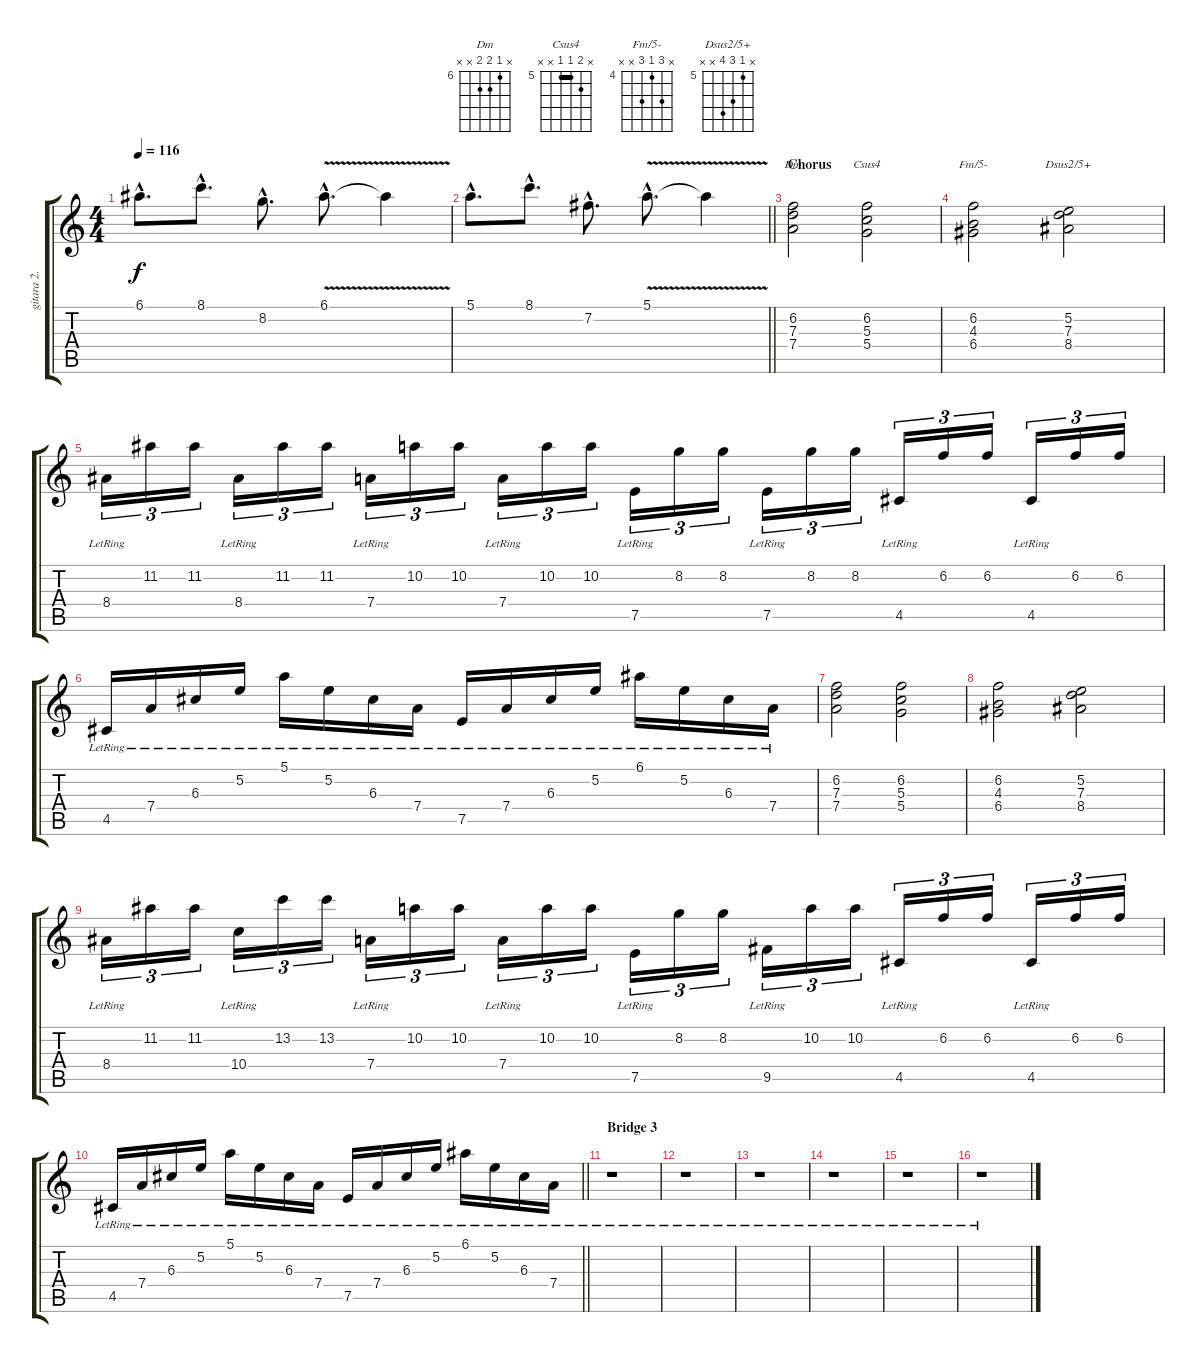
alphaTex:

\track ("gitara 2." "gitara 2.") {instrument electricguitarjazz}
\staff {score tabs}
\tuning (E4 B3 G3 D3 A2 E2) {hide}
\chord ("Dm" x 6 7 7 x x) {firstfret 6}
\chord ("Csus4" x 6 5 5 x x) {firstfret 5 barre 5}
\chord ("Fm/5-" x 6 4 6 x x) {firstfret 4}
\chord ("Dsus2/5+" x 5 7 8 x x) {firstfret 5}
\ts (4 4)
\tempo 116
\clef g2
\ks c
6.1{hac}.8{d dy f} 8.1{hac}.8{d} 8.2{hac}.8{d} 6.1{v hac}.8{d} 6.1{t}.4 |
\barLineRight lightlight
5.1{hac}.8{d} 8.1{hac}.8{d} 7.2{hac}.8{d} 5.1{v hac}.8{d} 5.1{t}.4 |
\section ("" "Chorus")
(6.2 7.3 7.4).2{ch "Dm" volume 10} (6.2 5.3 5.4).2{ch "Csus4"} |
(6.2 4.3 6.4).2{ch "Fm/5-"} (5.2 7.3 8.4).2{ch "Dsus2/5+"} |
8.4{lr}.16{tu (3 2)} 11.2.16{tu (3 2)} 11.2.16{tu (3 2)} 8.4{lr}.16{tu (3 2)} 11.2.16{tu (3 2)} 11.2.16{tu (3 2)} 7.4{lr}.16{tu (3 2)} 10.2.16{tu (3 2)} 10.2.16{tu (3 2)} 7.4{lr}.16{tu (3 2)} 10.2.16{tu (3 2)} 10.2.16{tu (3 2)} 7.5{lr}.16{tu (3 2)} 8.2.16{tu (3 2)} 8.2.16{tu (3 2)} 7.5{lr}.16{tu (3 2)} 8.2.16{tu (3 2)} 8.2.16{tu (3 2)} 4.5{lr}.16{tu (3 2)} 6.2.16{tu (3 2)} 6.2.16{tu (3 2)} 4.5{lr}.16{tu (3 2)} 6.2.16{tu (3 2)} 6.2.16{tu (3 2)} |
4.5{lr}.16 7.4{lr}.16 6.3{lr}.16 5.2{lr}.16 5.1{lr}.16 5.2{lr}.16 6.3{lr}.16 7.4{lr}.16 7.5{lr}.16 7.4{lr}.16 6.3{lr}.16 5.2{lr}.16 6.1{lr}.16 5.2{lr}.16 6.3{lr}.16 7.4{lr}.16 |
(6.2 7.3 7.4).2 (6.2 5.3 5.4).2 |
(6.2 4.3 6.4).2 (5.2 7.3 8.4).2 |
8.4{lr}.16{tu (3 2)} 11.2.16{tu (3 2)} 11.2.16{tu (3 2)} 10.4{lr}.16{tu (3 2)} 13.2.16{tu (3 2)} 13.2.16{tu (3 2)} 7.4{lr}.16{tu (3 2)} 10.2.16{tu (3 2)} 10.2.16{tu (3 2)} 7.4{lr}.16{tu (3 2)} 10.2.16{tu (3 2)} 10.2.16{tu (3 2)} 7.5{lr}.16{tu (3 2)} 8.2.16{tu (3 2)} 8.2.16{tu (3 2)} 9.5{lr}.16{tu (3 2)} 10.2.16{tu (3 2)} 10.2.16{tu (3 2)} 4.5{lr}.16{tu (3 2)} 6.2.16{tu (3 2)} 6.2.16{tu (3 2)} 4.5{lr}.16{tu (3 2)} 6.2.16{tu (3 2)} 6.2.16{tu (3 2)} |
\barLineRight lightlight
4.5{lr}.16 7.4{lr}.16 6.3{lr}.16 5.2{lr}.16 5.1{lr}.16 5.2{lr}.16 6.3{lr}.16 7.4{lr}.16 7.5{lr}.16 7.4{lr}.16 6.3{lr}.16 5.2{lr}.16 6.1{lr}.16 5.2{lr}.16 6.3{lr}.16 7.4{lr}.16 |
\section ("" "Bridge 3")
r.1 |
r.1 |
r.1 |
r.1 |
r.1 |
r.1
